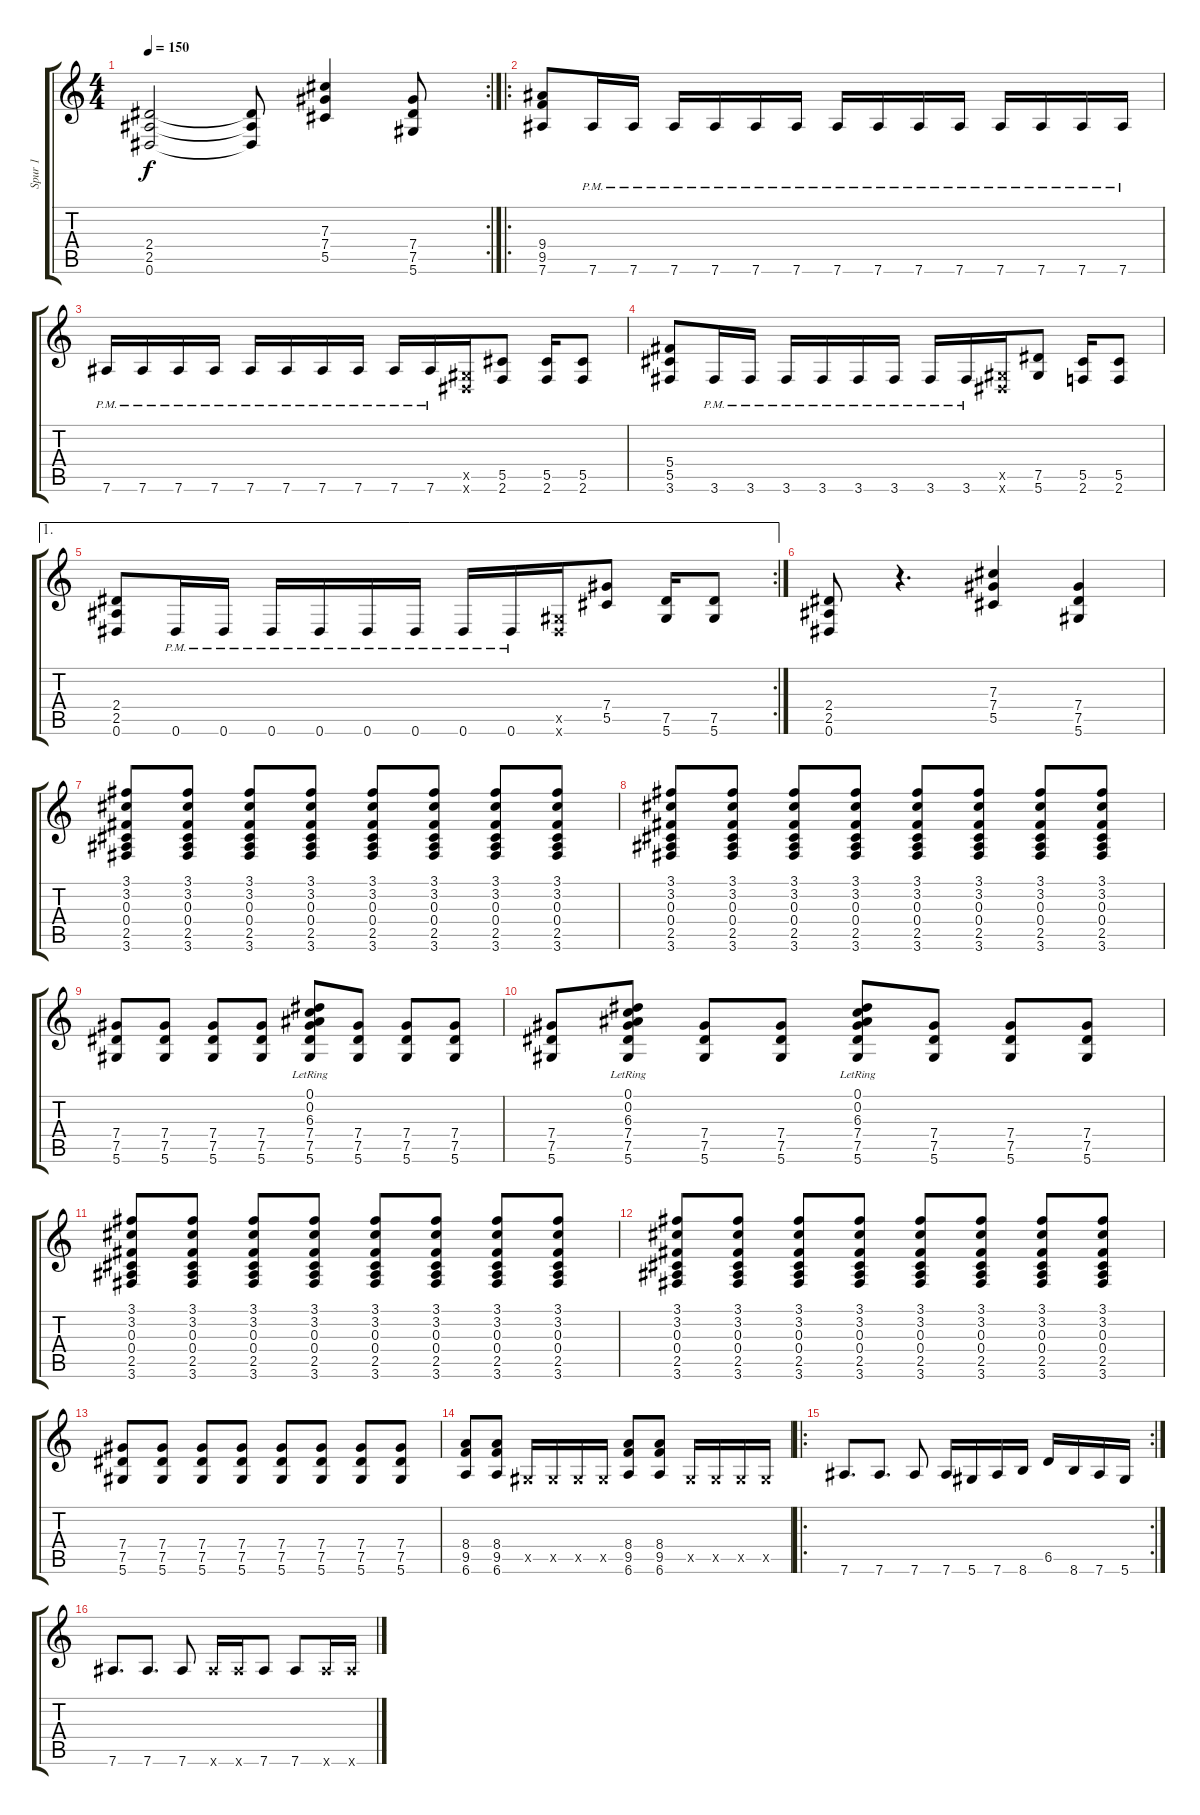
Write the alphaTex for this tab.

\track ("Spur 1" "Spur 1") {instrument distortionguitar}
\staff {score tabs}
\tuning (Eb4 Bb3 Gb3 Db3 Ab2 Eb2) {hide}
\rc 2
\ts (4 4)
\tempo 150
\clef g2
\ks c
(2.4 2.5 0.6).2{dy f} (2.4{t} 2.5{t} 0.6{t}).8 (7.3 7.4 5.5).4 (7.4 7.5 5.6).8 |
\ro
(9.4 9.5 7.6).8 7.6{pm}.16 7.6{pm}.16 7.6{pm}.16 7.6{pm}.16 7.6{pm}.16 7.6{pm}.16 7.6{pm}.16 7.6{pm}.16 7.6{pm}.16 7.6{pm}.16 7.6{pm}.16 7.6{pm}.16 7.6{pm}.16 7.6{pm}.16 |
7.6{pm}.16 7.6{pm}.16 7.6{pm}.16 7.6{pm}.16 7.6{pm}.16 7.6{pm}.16 7.6{pm}.16 7.6{pm}.16 7.6{pm}.16 7.6{pm}.16 (0.5{x} 0.6{x}).16 (5.5 2.6).8 (5.5 2.6).16 (5.5 2.6).8 |
(5.4 5.5 3.6).8 3.6{pm}.16 3.6{pm}.16 3.6{pm}.16 3.6{pm}.16 3.6{pm}.16 3.6{pm}.16 3.6{pm}.16 3.6{pm}.16 (0.5{x} 0.6{x}).16 (7.5 5.6).8 (5.5 2.6).16 (5.5 2.6).8 |
\ae 1
\rc 2
(2.4 2.5 0.6).8 0.6{pm}.16 0.6{pm}.16 0.6{pm}.16 0.6{pm}.16 0.6{pm}.16 0.6{pm}.16 0.6{pm}.16 0.6{pm}.16 (0.5{x} 0.6{x}).16 (7.4 5.5).8 (7.5 5.6).16 (7.5 5.6).8 |
(2.4 2.5 0.6).8 r.4{d} (7.3 7.4 5.5).4 (7.4 7.5 5.6).4 |
(3.1 3.2 0.3 0.4 2.5 3.6).8 (3.1 3.2 0.3 0.4 2.5 3.6).8 (3.1 3.2 0.3 0.4 2.5 3.6).8 (3.1 3.2 0.3 0.4 2.5 3.6).8 (3.1 3.2 0.3 0.4 2.5 3.6).8 (3.1 3.2 0.3 0.4 2.5 3.6).8 (3.1 3.2 0.3 0.4 2.5 3.6).8 (3.1 3.2 0.3 0.4 2.5 3.6).8 |
(3.1 3.2 0.3 0.4 2.5 3.6).8 (3.1 3.2 0.3 0.4 2.5 3.6).8 (3.1 3.2 0.3 0.4 2.5 3.6).8 (3.1 3.2 0.3 0.4 2.5 3.6).8 (3.1 3.2 0.3 0.4 2.5 3.6).8 (3.1 3.2 0.3 0.4 2.5 3.6).8 (3.1 3.2 0.3 0.4 2.5 3.6).8 (3.1 3.2 0.3 0.4 2.5 3.6).8 |
(7.4 7.5 5.6).8 (7.4 7.5 5.6).8 (7.4 7.5 5.6).8 (7.4 7.5 5.6).8 (0.1{lr} 0.2{lr} 6.3{lr} 7.4 7.5 5.6).8 (7.4 7.5 5.6).8 (7.4 7.5 5.6).8 (7.4 7.5 5.6).8 |
(7.4 7.5 5.6).8 (0.1{lr} 0.2{lr} 6.3{lr} 7.4 7.5 5.6).8 (7.4 7.5 5.6).8 (7.4 7.5 5.6).8 (0.1{lr} 0.2{lr} 6.3{lr} 7.4 7.5 5.6).8 (7.4 7.5 5.6).8 (7.4 7.5 5.6).8 (7.4 7.5 5.6).8 |
(3.1 3.2 0.3 0.4 2.5 3.6).8 (3.1 3.2 0.3 0.4 2.5 3.6).8 (3.1 3.2 0.3 0.4 2.5 3.6).8 (3.1 3.2 0.3 0.4 2.5 3.6).8 (3.1 3.2 0.3 0.4 2.5 3.6).8 (3.1 3.2 0.3 0.4 2.5 3.6).8 (3.1 3.2 0.3 0.4 2.5 3.6).8 (3.1 3.2 0.3 0.4 2.5 3.6).8 |
(3.1 3.2 0.3 0.4 2.5 3.6).8 (3.1 3.2 0.3 0.4 2.5 3.6).8 (3.1 3.2 0.3 0.4 2.5 3.6).8 (3.1 3.2 0.3 0.4 2.5 3.6).8 (3.1 3.2 0.3 0.4 2.5 3.6).8 (3.1 3.2 0.3 0.4 2.5 3.6).8 (3.1 3.2 0.3 0.4 2.5 3.6).8 (3.1 3.2 0.3 0.4 2.5 3.6).8 |
(7.4 7.5 5.6).8 (7.4 7.5 5.6).8 (7.4 7.5 5.6).8 (7.4 7.5 5.6).8 (7.4 7.5 5.6).8 (7.4 7.5 5.6).8 (7.4 7.5 5.6).8 (7.4 7.5 5.6).8 |
(8.4 9.5 6.6).8 (8.4 9.5 6.6).8 0.5{x}.16 0.5{x}.16 0.5{x}.16 0.5{x}.16 (8.4 9.5 6.6).8 (8.4 9.5 6.6).8 0.5{x}.16 0.5{x}.16 0.5{x}.16 0.5{x}.16 |
\ro
\rc 2
7.6.8{d} 7.6.8{d} 7.6.8 7.6.16 5.6.16 7.6.16 8.6.16 6.5.16 8.6.16 7.6.16 5.6.16 |
7.6.8{d} 7.6.8{d} 7.6.8 7.6{x}.16 7.6{x}.16 7.6.8 7.6.8 7.6{x}.16 7.6{x}.16
